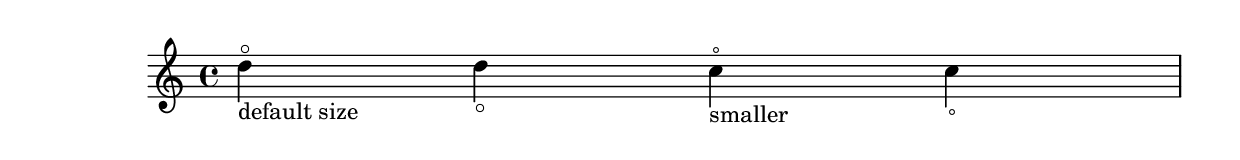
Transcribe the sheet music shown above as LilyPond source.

%% Do not edit this file; it is automatically
%% generated from LSR http://lsr.dsi.unimi.it
%% This file is in the public domain.
\version "2.13.39"

\header {
  lsrtags = "expressive-marks, unfretted-strings"

%% Translation of GIT committish: 5160eccb26cee0bfd802d844233e4a8d795a1e94
  texidoces = "
Para hacer más pequeño el círculo de @code{\\flageolet} (armónico)
utilice la siguiente función de Scheme.

"
  doctitlees = "Cambiar el tamaño de la marca de \\flageolet"


%% Translation of GIT committish: 0a868be38a775ecb1ef935b079000cebbc64de40
  texidocde = "
Um den @code{\\flageolet}-Kreis kleiner zu machen, kann diese
Scheme-Funktion eingesetzt werden.

"
  doctitlede = "\\flageolet-Zeichen verkleinern"

%% Translation of GIT committish: 5b980ee07bba23d3633de1d371fb2926f164e295

  texidocfr = "
Il est possible de rapetisser le cercle d'un @code{\\flageolet} grâce
à une fonction Scheme.

"
  doctitlefr = "Modifier la taille d'un \\flageolet"


  texidoc = "
To make the @code{\\flageolet} circle smaller use the following Scheme
function.

"
  doctitle = "Changing \\flageolet mark size"
} % begin verbatim

smallFlageolet =
#(let ((m (make-articulation "flageolet")))
   (set! (ly:music-property m 'tweaks)
         (acons 'font-size -3
                (ly:music-property m 'tweaks)))
   m)

\layout { ragged-right = ##f }

\relative c'' {
  d4^\flageolet_\markup { default size } d_\flageolet
  c4^\smallFlageolet_\markup { smaller } c_\smallFlageolet
}

